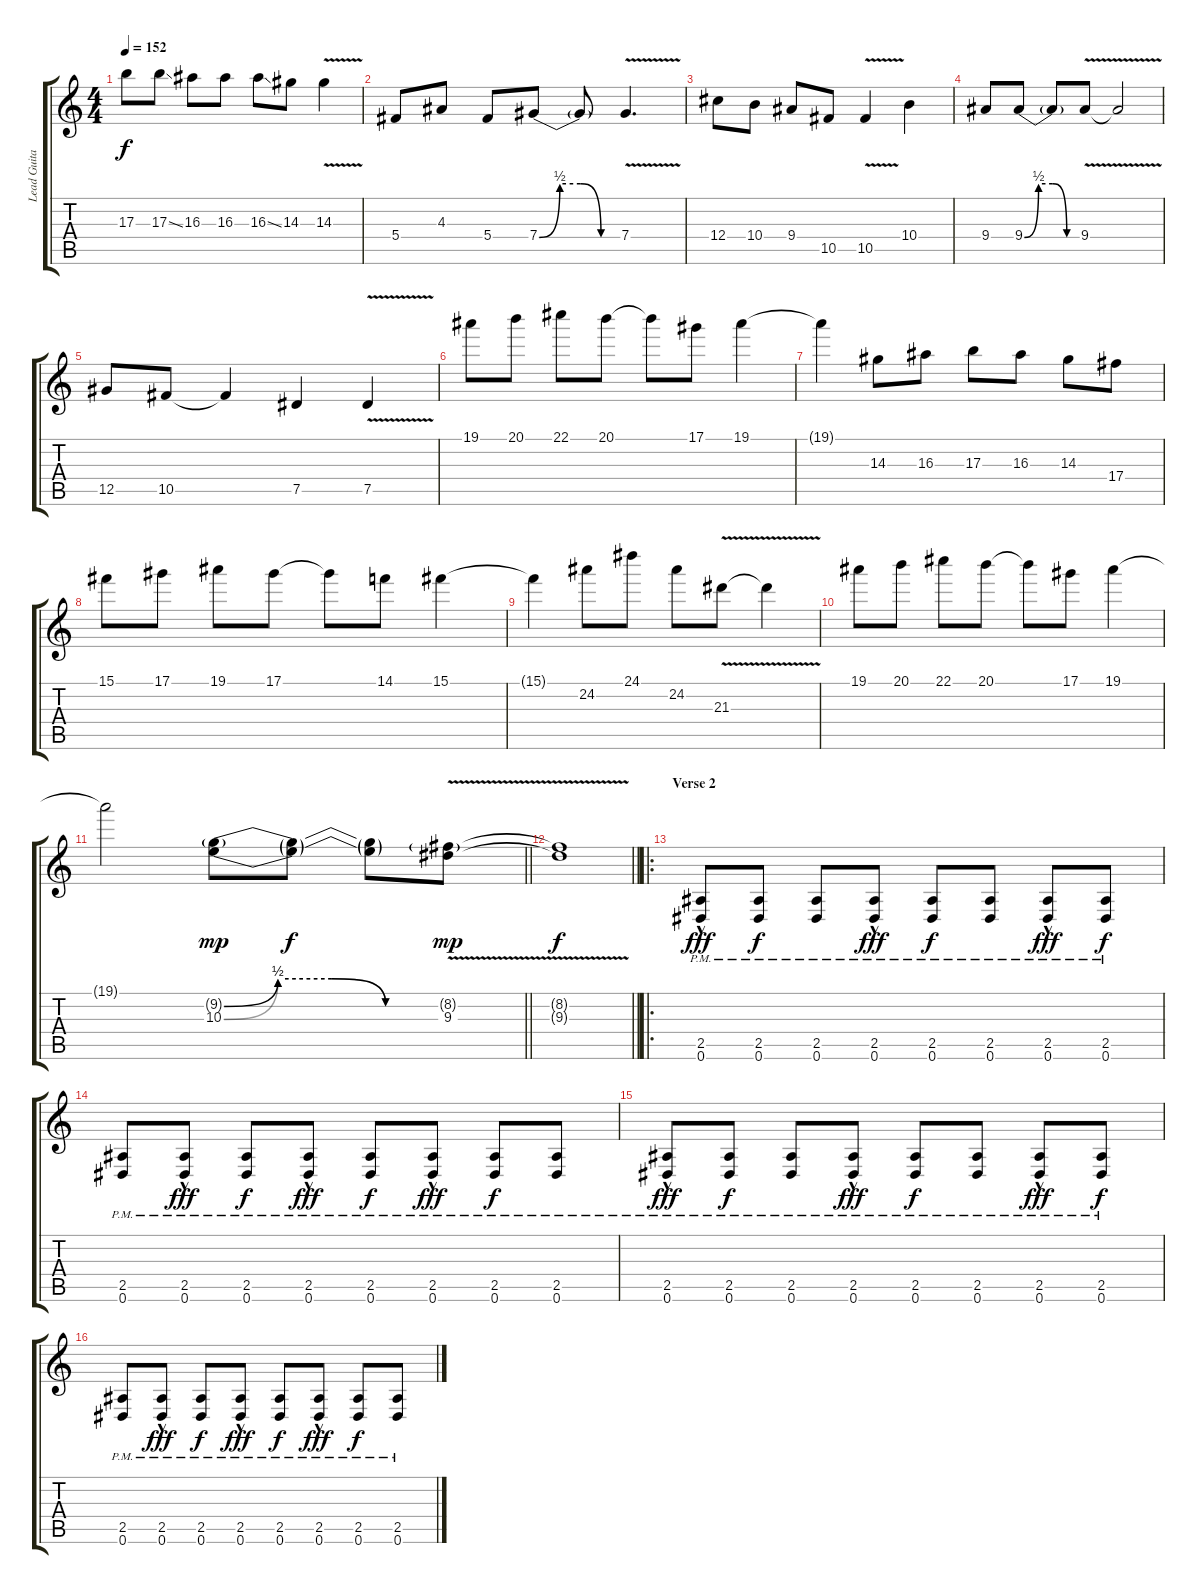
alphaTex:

\track ("Lead Guitar" "Lead Guita") {instrument distortionguitar}
\staff {score tabs}
\tuning (Eb4 Bb3 Gb3 Db3 Ab2 Eb2) {hide}
\ts (4 4)
\tempo 152
\clef g2
\ks c
17.3.8{dy f} 17.3{ss}.8 16.3.8 16.3.8 16.3{ss}.8 14.3.8 14.3{v}.4 |
5.4.8 4.3.8 5.4.8 7.4{be (custom 0 0 15 2 30 2 45 0 60 0)}.8 7.4{t}.8 7.4{v}.4{d} |
12.4.8 10.4.8 9.4.8 10.5.8 10.5{v}.4 10.4.4 |
9.4.8 9.4{be (custom 0 0 15 2 30 2 45 0 60 0)}.8 9.4{t}.8 9.4{v}.8 9.4{t}.2 |
12.5.8 10.5.8 10.5{t}.4 7.5.4 7.5{v}.4 |
19.1.8 20.1.8 22.1.8 20.1.8 20.1{t}.8 17.1.8 19.1.4 |
19.1{t}.4 14.3.8 16.3.8 17.3.8 16.3.8 14.3.8 17.4.8 |
15.1.8 17.1.8 19.1.8 17.1.8 17.1{t}.8 14.1.8 15.1.4 |
15.1{t}.4 24.2.8 24.1.8 24.2.8 21.3{v}.8 21.3{t}.4 |
19.1.8 20.1.8 22.1.8 20.1.8 20.1{t}.8 17.1.8 19.1.4 |
\barLineRight lightlight
19.1{t}.2 (9.2{be (custom 0 0 15 2 30 2 45 0 60 0) g} 10.3{be (custom 0 0 15 2 30 2 45 0 60 0)}).8{dy mp} (9.2{t} 10.3{t}).8{dy f} (9.2{t} 10.3{t}).8 (8.2{v g} 9.3{v}).8{dy mp} |
\barLineRight lightlight
(8.2{v t} 9.3{v t}).1{dy f} |
\ro
\section ("" "Verse 2")
(2.5{pm} 0.6{hac pm}).8{dy fff} (2.5{pm} 0.6{pm}).8{dy f} (2.5{pm} 0.6{pm}).8 (2.5{pm} 0.6{hac pm}).8{dy fff} (2.5{pm} 0.6{pm}).8{dy f} (2.5{pm} 0.6{pm}).8 (2.5{pm} 0.6{hac pm}).8{dy fff} (2.5{pm} 0.6{pm}).8{dy f} |
(2.5{pm} 0.6{pm}).8 (2.5{pm} 0.6{hac pm}).8{dy fff} (2.5{pm} 0.6{pm}).8{dy f} (2.5{pm} 0.6{hac pm}).8{dy fff} (2.5{pm} 0.6{pm}).8{dy f} (2.5{pm} 0.6{hac pm}).8{dy fff} (2.5{pm} 0.6{pm}).8{dy f} (2.5{pm} 0.6{pm}).8 |
(2.5{pm} 0.6{hac pm}).8{dy fff} (2.5{pm} 0.6{pm}).8{dy f} (2.5{pm} 0.6{pm}).8 (2.5{pm} 0.6{hac pm}).8{dy fff} (2.5{pm} 0.6{pm}).8{dy f} (2.5{pm} 0.6{pm}).8 (2.5{pm} 0.6{hac pm}).8{dy fff} (2.5{pm} 0.6{pm}).8{dy f} |
(2.5{pm} 0.6{pm}).8 (2.5{pm} 0.6{hac pm}).8{dy fff} (2.5{pm} 0.6{pm}).8{dy f} (2.5{pm} 0.6{hac pm}).8{dy fff} (2.5{pm} 0.6{pm}).8{dy f} (2.5{pm} 0.6{hac pm}).8{dy fff} (2.5{pm} 0.6{pm}).8{dy f} (2.5{pm} 0.6{pm}).8
